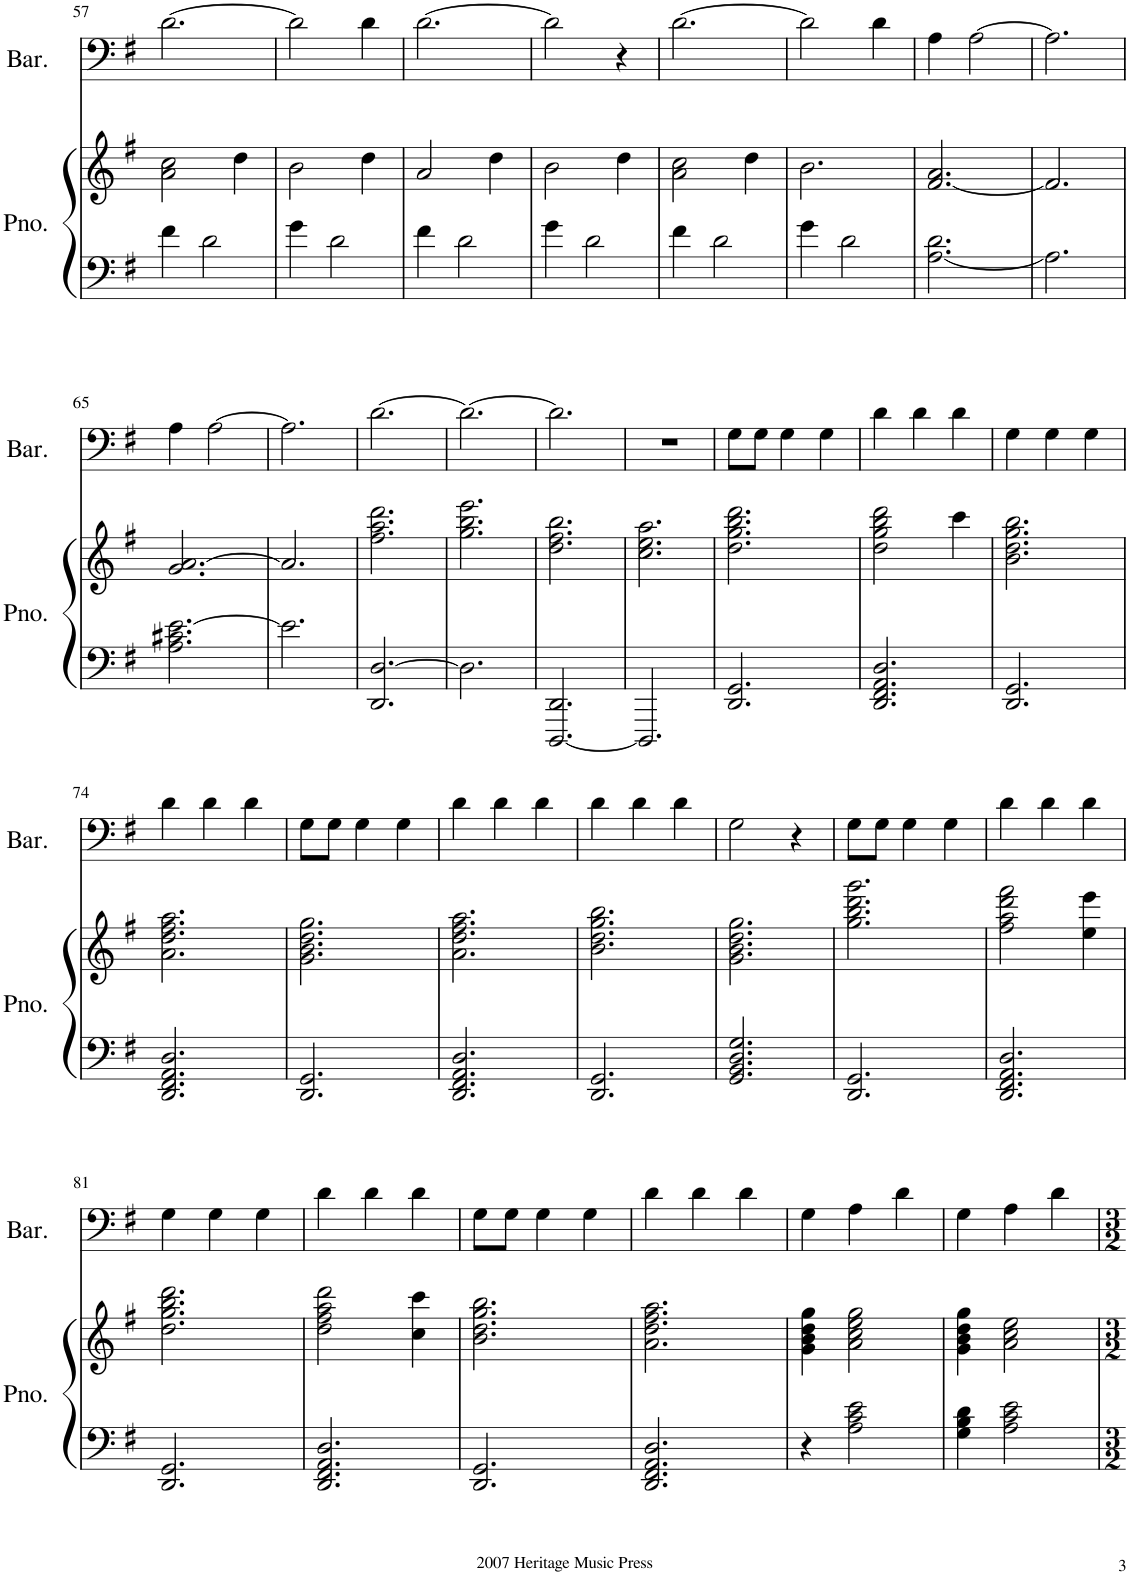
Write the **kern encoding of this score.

**kern	**kern	**kern
*part2	*part2	*part1
*staff3	*staff2	*staff1
*I"Piano	*	*I"Baritone
*I'Pno.	*	*I'Bar.
!!LO:PB:g=z
*clefF4	*clefG2	*clefF4
*k[f#]	*k[f#]	*k[f#]
*M3/4	*M3/4	*M3/4
=57	=57	=57
4f#\	2a\ 2cc\	[2.d\
2d\	.	.
.	4dd\	.
=58	=58	=58
4g\	2b\	2d\]
2d\	.	.
.	4dd\	4d\
=59	=59	=59
4f#\	2a/	[2.d\
2d\	.	.
.	4dd\	.
=60	=60	=60
4g\	2b\	2d\]
2d\	.	.
.	4dd\	4r
=61	=61	=61
4f#\	2a\ 2cc\	[2.d\
2d\	.	.
.	4dd\	.
=62	=62	=62
4g\	2.b\	2d\]
2d\	.	.
.	.	4d\
=63	=63	=63
[2.A\ 2.d\	[2.f#/ 2.a/	4A\
.	.	[2A\
=64	=64	=64
2.A\]	2.f#/]	2.A\]
!!LO:LB:g=z
=65	=65	=65
2.A\ 2.c#X\ [2.e\	2.g/ [2.a/	4A\
.	.	[2A\
=66	=66	=66
2.e\]	2.a/]	2.A\]
=67	=67	=67
2.DD/ [2.D/	2.ff#\ 2.aa\ 2.ddd\	[2.d\
=68	=68	=68
2.D\]	2.gg\ 2.bb\ 2.eee\	2.d\_
=69	=69	=69
[2.DDD/ 2.DD/	2.dd\ 2.ff#\ 2.bb\	2.d\]
=70	=70	=70
2.DDD/]	2.cc\ 2.ee\ 2.aa\	2.r
=71	=71	=71
2.DD/ 2.GG/	2.dd\ 2.gg\ 2.bb\ 2.ddd\	8G\L
.	.	8G\J
.	.	4G\
.	.	4G\
=72	=72	=72
2.DD/ 2.FF#/ 2.AA/ 2.D/	2dd\ 2gg\ 2bb\ 2ddd\	4d\
.	.	4d\
.	4ccc\	4d\
=73	=73	=73
2.DD/ 2.GG/	2.b\ 2.dd\ 2.gg\ 2.bb\	4G\
.	.	4G\
.	.	4G\
!!LO:LB:g=z
=74	=74	=74
2.DD/ 2.FF#/ 2.AA/ 2.D/	2.a\ 2.dd\ 2.ff#\ 2.aa\	4d\
.	.	4d\
.	.	4d\
=75	=75	=75
2.DD/ 2.GG/	2.g\ 2.b\ 2.dd\ 2.gg\	8G\L
.	.	8G\J
.	.	4G\
.	.	4G\
=76	=76	=76
2.DD/ 2.FF#/ 2.AA/ 2.D/	2.a\ 2.dd\ 2.ff#\ 2.aa\	4d\
.	.	4d\
.	.	4d\
=77	=77	=77
2.DD/ 2.GG/	2.b\ 2.dd\ 2.gg\ 2.bb\	4d\
.	.	4d\
.	.	4d\
=78	=78	=78
2.GG/ 2.BB/ 2.D/ 2.G/	2.g\ 2.b\ 2.dd\ 2.gg\	2G\
.	.	4r
=79	=79	=79
2.DD/ 2.GG/	2.gg\ 2.bb\ 2.ddd\ 2.ggg\	8G\L
.	.	8G\J
.	.	4G\
.	.	4G\
=80	=80	=80
2.DD/ 2.FF#/ 2.AA/ 2.D/	2ff#\ 2aa\ 2ddd\ 2fff#\	4d\
.	.	4d\
.	4ee\ 4eee\	4d\
!!LO:LB:g=z
=81	=81	=81
2.DD/ 2.GG/	2.dd\ 2.gg\ 2.bb\ 2.ddd\	4G\
.	.	4G\
.	.	4G\
=82	=82	=82
2.DD/ 2.FF#/ 2.AA/ 2.D/	2dd\ 2ff#\ 2aa\ 2ddd\	4d\
.	.	4d\
.	4cc\ 4ccc\	4d\
=83	=83	=83
2.DD/ 2.GG/	2.b\ 2.dd\ 2.gg\ 2.bb\	8G\L
.	.	8G\J
.	.	4G\
.	.	4G\
=84	=84	=84
2.DD/ 2.FF#/ 2.AA/ 2.D/	2.a\ 2.dd\ 2.ff#\ 2.aa\	4d\
.	.	4d\
.	.	4d\
=85	=85	=85
4r	4g\ 4b\ 4dd\ 4gg\	4G\
2A\ 2c\ 2e\	2a\ 2cc\ 2ee\ 2gg\	4A\
.	.	4d\
=86	=86	=86
4G\ 4B\ 4d\	4g\ 4b\ 4dd\ 4gg\	4G\
2A\ 2c\ 2e\	2a\ 2cc\ 2ee\	4A\
.	.	4d\
=	=	=
*-	*-	*-
